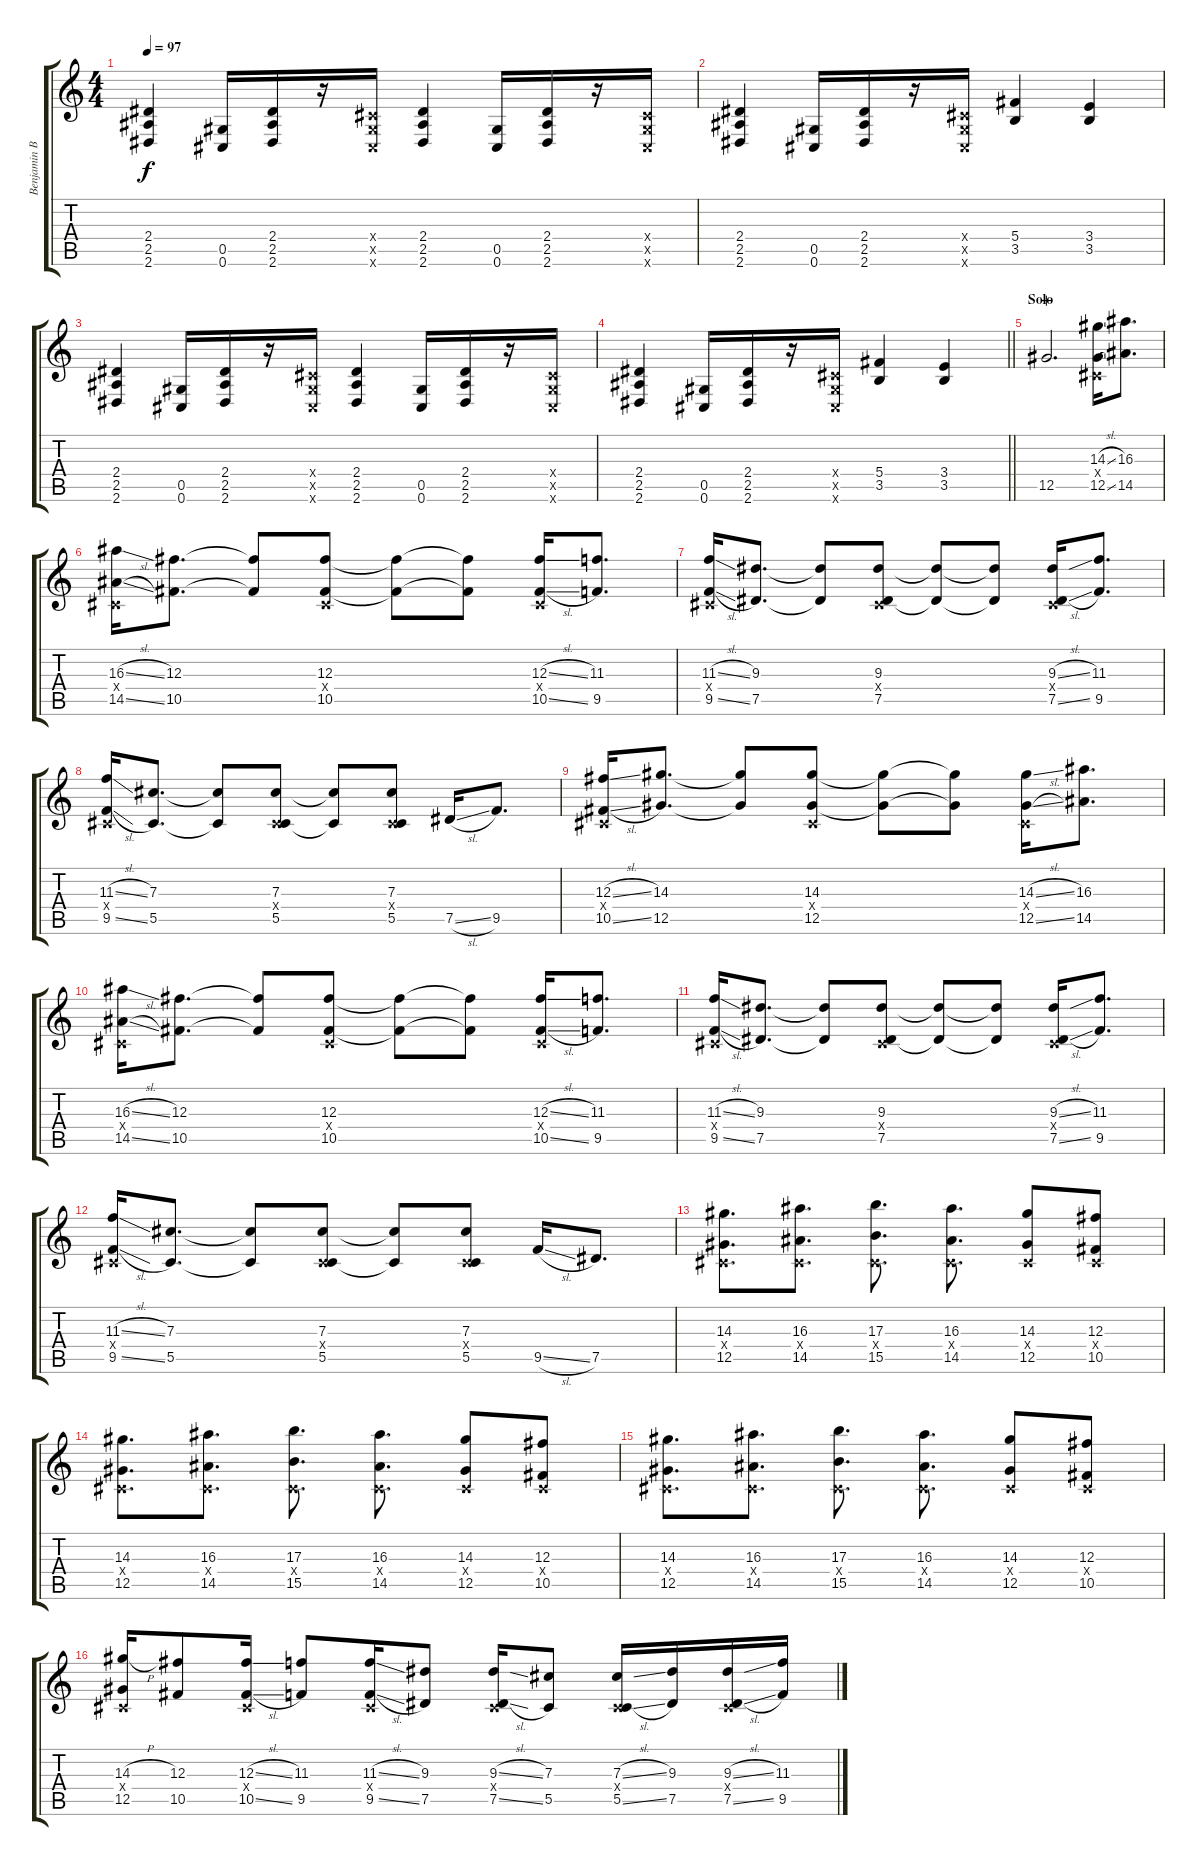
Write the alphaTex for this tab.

\track ("Benjamin Burnley" "Benjamin B") {instrument distortionguitar}
\staff {score tabs}
\tuning (Eb4 Bb3 Gb3 Db3 Ab2 Db2) {hide}
\ts (4 4)
\tempo 97
\clef g2
\ks c
(2.4 2.5 2.6).4{dy f} (0.5 0.6).16 (2.4 2.5 2.6).16 r.16 (0.4{x} 0.5{x} 0.6{x}).16 (2.4 2.5 2.6).4 (0.5 0.6).16 (2.4 2.5 2.6).16 r.16 (0.4{x} 0.5{x} 0.6{x}).16 |
(2.4 2.5 2.6).4 (0.5 0.6).16 (2.4 2.5 2.6).16 r.16 (0.4{x} 0.5{x} 0.6{x}).16 (5.4 3.5).4 (3.4 3.5).4 |
(2.4 2.5 2.6).4 (0.5 0.6).16 (2.4 2.5 2.6).16 r.16 (0.4{x} 0.5{x} 0.6{x}).16 (2.4 2.5 2.6).4 (0.5 0.6).16 (2.4 2.5 2.6).16 r.16 (0.4{x} 0.5{x} 0.6{x}).16 |
\barLineRight lightlight
(2.4 2.5 2.6).4 (0.5 0.6).16 (2.4 2.5 2.6).16 r.16 (0.4{x} 0.5{x} 0.6{x}).16 (5.4 3.5).4 (3.4 3.5).4 |
\section ("" "Solo")
12.5.2{d wahc} (14.3{sl} 0.4{x} 12.5{sl}).16 (16.3 14.5).8{d} |
(16.3{sl} 0.4{x} 14.5{sl}).16 (12.3 10.5).8{d} (12.3{t} 10.5{t}).8 (12.3 0.4{x} 10.5).8 (12.3{t} 10.5{t}).8 (12.3{t} 10.5{t}).8 (12.3{sl} 0.4{x} 10.5{sl}).16 (11.3 9.5).8{d} |
(11.3{sl} 0.4{x} 9.5{sl}).16 (9.3 7.5).8{d} (9.3{t} 7.5{t}).8 (9.3 0.4{x} 7.5).8 (9.3{t} 7.5{t}).8 (9.3{t} 7.5{t}).8 (9.3{sl} 0.4{x} 7.5{sl}).16 (11.3 9.5).8{d} |
(11.3{sl} 0.4{x} 9.5{sl}).16 (7.3 5.5).8{d} (7.3{t} 5.5{t}).8 (7.3 0.4{x} 5.5).8 (7.3{t} 5.5{t}).8 (7.3 0.4{x} 5.5).8 7.5{sl}.16 9.5.8{d} |
(12.3{sl} 0.4{x} 10.5{sl}).16 (14.3 12.5).8{d} (14.3{t} 12.5{t}).8 (14.3 0.4{x} 12.5).8 (14.3{t} 12.5{t}).8 (14.3{t} 12.5{t}).8 (14.3{sl} 0.4{x} 12.5{sl}).16 (16.3 14.5).8{d} |
(16.3{sl} 0.4{x} 14.5{sl}).16 (12.3 10.5).8{d} (12.3{t} 10.5{t}).8 (12.3 0.4{x} 10.5).8 (12.3{t} 10.5{t}).8 (12.3{t} 10.5{t}).8 (12.3{sl} 0.4{x} 10.5{sl}).16 (11.3 9.5).8{d} |
(11.3{sl} 0.4{x} 9.5{sl}).16 (9.3 7.5).8{d} (9.3{t} 7.5{t}).8 (9.3 0.4{x} 7.5).8 (9.3{t} 7.5{t}).8 (9.3{t} 7.5{t}).8 (9.3{sl} 0.4{x} 7.5{sl}).16 (11.3 9.5).8{d} |
(11.3{sl} 0.4{x} 9.5{sl}).16 (7.3 5.5).8{d} (7.3{t} 5.5{t}).8 (7.3 0.4{x} 5.5).8 (7.3{t} 5.5{t}).8 (7.3 0.4{x} 5.5).8 9.5{sl}.16 7.5.8{d} |
(14.3 0.4{x} 12.5).8{d} (16.3 0.4{x} 14.5).8{d} (17.3 0.4{x} 15.5).8{d} (16.3 0.4{x} 14.5).8{d} (14.3 0.4{x} 12.5).8 (12.3 0.4{x} 10.5).8 |
(14.3 0.4{x} 12.5).8{d} (16.3 0.4{x} 14.5).8{d} (17.3 0.4{x} 15.5).8{d} (16.3 0.4{x} 14.5).8{d} (14.3 0.4{x} 12.5).8 (12.3 0.4{x} 10.5).8 |
(14.3 0.4{x} 12.5).8{d} (16.3 0.4{x} 14.5).8{d} (17.3 0.4{x} 15.5).8{d} (16.3 0.4{x} 14.5).8{d} (14.3 0.4{x} 12.5).8 (12.3 0.4{x} 10.5).8 |
(14.3{h} 0.4{x} 12.5).16 (12.3 10.5).8 (12.3{sl} 0.4{x} 10.5{sl}).16 (11.3 9.5).8 (11.3{sl} 0.4{x} 9.5{sl}).16 (9.3 7.5).8 (9.3{sl} 0.4{x} 7.5{sl}).16 (7.3 5.5).8 (7.3{sl} 0.4{x} 5.5{sl}).16 (9.3 7.5).16 (9.3{sl} 0.4{x} 7.5{sl}).16 (11.3 9.5).16
